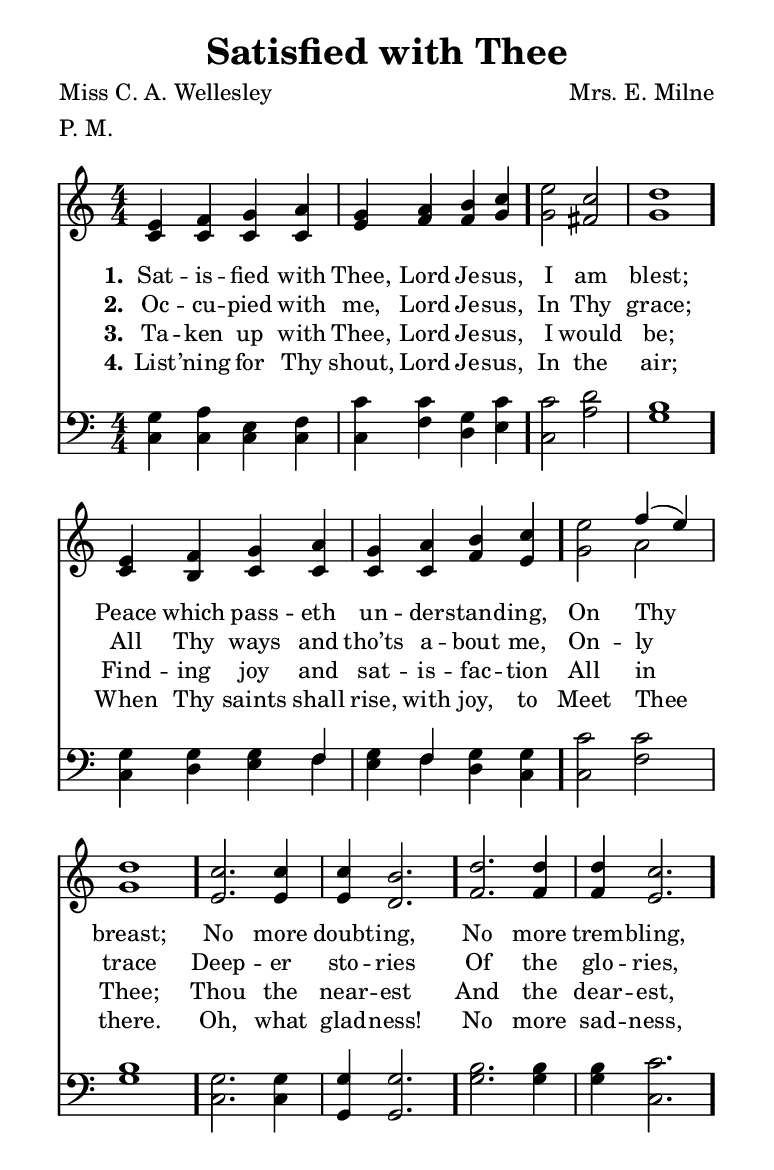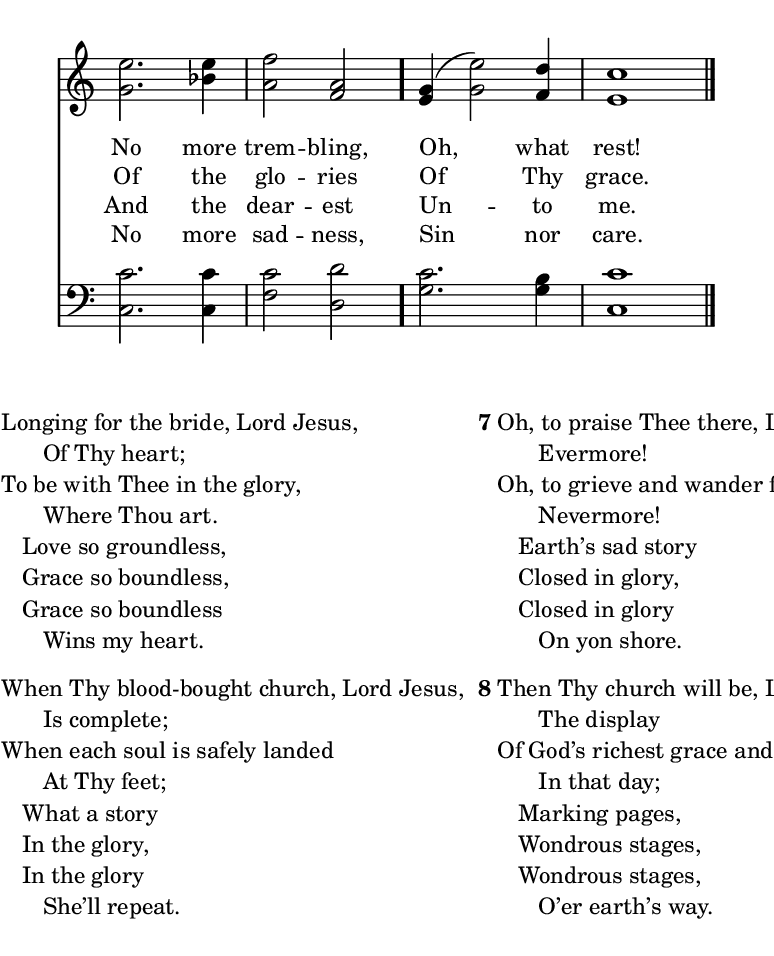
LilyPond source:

\include "common/global.ily"
\paper {
  \include "common/paper.ily"
  ragged-bottom = ##t
}

\header{
  hymnnumber = "262"
  title = "Satisfied with Thee"
  tunename = ""
  meter = "P. M."
  poet = "Miss C. A. Wellesley"
  composer = "Mrs. E. Milne"
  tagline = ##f
}

global = {
  \include "common/overrides.ily"
  \override Staff.TimeSignature.style = #'numbered
  \time 4/4
  \override Score.MetronomeMark.transparent = ##t % hide all fermata changes too
  \tempo 4=120
  \key c \major
  \autoBeamOff
}

notesSoprano = {
\global
\relative c' {

  e4 f g a | g a b c |
  e2 c | d1 |
  e,4 f g a | g a b c |
  e2 f4( e) | d1 |
  c2. c4 | c4 b2. |
  d2. d4 | d c2. |
  e2. e4 | f2 a, |
  g4( e'2) d4 | c1 |

  \bar "|."

}
}

notesAlto = {
\global
\relative e' {

  c4 c c c | e f f g
  g2 fis | g1 |
  c,4 b c c | c c f e |
  g2 a | g1 |
  e2. e4 | e d2. |
  f2. f4 | f4 e2. |
  g2. bes4 | a2 f |
  e4( g2) f4 | e1 |

}
}

notesTenor = {
\global
\relative a {

  g4 a e f | c' c g c |
  c2 d2 | b1 |
  g4 g g f | g f g g |
  c2 c | b1 |
  g2. g4 | g4 g2. |
  b2. b4 | b c2. |
  c2. c4 | c2 d |
  c2. b4 | c1 |

}
}

notesBass = {
\global
\relative f {

  c4 c c c | c f d e |
  c2 a' | g1 |
  c,4 d e f | e f d c |
  c2 f | g1 |
  c,2. c4 | g4 g2. |
  g'2. g4 | g c,2. |
  c2. c4 | f2 d |
  g2. g4 | c,1 |

}
}

wordsA = \lyricmode {
\set stanza = "1."

Sat -- is -- fied with Thee, Lord Je -- sus, \bar "."
I am blest; \bar "."
Peace which pass -- eth un -- der -- stand -- ing, \bar "."
On Thy breast; \bar "."
No more doubt -- ing, \bar "."
No more trem -- bling, \bar "."
No more trem -- bling, \bar "."
Oh, what rest! \bar "."

}

wordsB = \lyricmode {
\set stanza = "2."

Oc -- cu -- pied with me, Lord Je -- sus,
In Thy grace;
All Thy ways and tho’ts a -- bout me,
On -- ly trace
Deep -- er sto -- ries
Of the glo -- ries,
Of the glo -- ries
Of Thy grace.

}

wordsC = \lyricmode {
\set stanza = "3."

Ta -- ken up with Thee, Lord Je -- sus,
I would be;
Find -- ing joy and sat -- is -- fac -- tion
All in Thee;
Thou the near -- est
And the dear -- est,
And the dear -- est
Un -- to me.

}

wordsD = \lyricmode {
\set stanza = "4."

List -- ’ning for Thy shout, Lord Je -- sus,
In the air;
When Thy saints shall rise, with joy, to
Meet Thee there.
Oh, what glad -- ness!
No more sad -- ness,
No more sad -- ness,
Sin nor care.

}

wordsE = \markuplist {

\line { Longing for the bride, Lord Jesus, }
\line { { \hspace #4 } Of Thy heart; }
\line { To be with Thee in the glory, }
\line { { \hspace #4 } Where Thou art. }
\line { { \hspace #2 } Love so groundless, }
\line { { \hspace #2 } Grace so boundless, }
\line { { \hspace #2 } Grace so boundless }
\line { { \hspace #4 } Wins my heart. }

}

wordsF = \markuplist {

\line { When Thy blood-bought church, Lord Jesus, }
\line { { \hspace #4 } Is complete; }
\line { When each soul is safely landed }
\line { { \hspace #4 } At Thy feet; }
\line { { \hspace #2 } What a story }
\line { { \hspace #2 } In the glory, }
\line { { \hspace #2 } In the glory }
\line { { \hspace #4 } She’ll repeat. }

}

wordsG = \markuplist {

\line { Oh, to praise Thee there, Lord Jesus, }
\line { { \hspace #4 } Evermore! }
\line { Oh, to grieve and wander from Thee }
\line { { \hspace #4 } Nevermore! }
\line { { \hspace #2 } Earth’s sad story }
\line { { \hspace #2 } Closed in glory, }
\line { { \hspace #2 } Closed in glory }
\line { { \hspace #4 } On yon shore. }

}

wordsH = \markuplist {

\line { Then Thy church will be, Lord Jesus, }
\line { { \hspace #4 } The display }
\line { Of God’s richest grace and kindness }
\line { { \hspace #4 } In that day; }
\line { { \hspace #2 } Marking pages, }
\line { { \hspace #2 } Wondrous stages, }
\line { { \hspace #2 } Wondrous stages, }
\line { { \hspace #4 } O’er earth’s way.}

}

\score {
  \context ChoirStaff <<
    \context Staff = upper <<
      \set Staff.autoBeaming = ##f
      \set ChoirStaff.systemStartDelimiter = #'SystemStartBar
      \set ChoirStaff.printPartCombineTexts = ##f
      \partcombine #'(2 . 9) \notesSoprano \notesAlto
      \context NullVoice = sopranos { \voiceOne << \notesSoprano >> }
      \context NullVoice = altos { \voiceTwo << \notesAlto >> }
      \context Lyrics = one   \lyricsto sopranos \wordsA
      \context Lyrics = two   \lyricsto sopranos \wordsB
      \context Lyrics = three \lyricsto sopranos \wordsC
      \context Lyrics = four  \lyricsto sopranos \wordsD
    >>
    \context Staff = men <<
      \set Staff.autoBeaming = ##f
      \clef bass
      \set ChoirStaff.printPartCombineTexts = ##f
      \partcombine #'(2 . 9) \notesTenor \notesBass
      \context NullVoice = tenors { \voiceOne << \notesTenor >> }
      \context NullVoice = basses { \voiceTwo << \notesBass >> }
    >>
  >>
  \layout {
    \include "common/layout.ily"
  }
  \midi{
    \include "common/midi.ily"
  }
}

\noPageBreak

\markup { \fill-line {
  \hspace #0.1
  \column {
  \line{ \bold 5 \column { \wordsE } } \combine \null \vspace #0.4
  \line{ \bold 6 \column { \wordsF } }
  }
  \hspace #0.1
  \column {
  \line{ \bold 7 \column { \wordsG } } \combine \null \vspace #0.4
  \line{ \bold 8 \column { \wordsH } }
  }
  \hspace #0.1
} }

\version "2.19.49"  % necessary for upgrading to future LilyPond versions.

% vi:set et ts=2 sw=2 ai nocindent syntax=lilypond:
